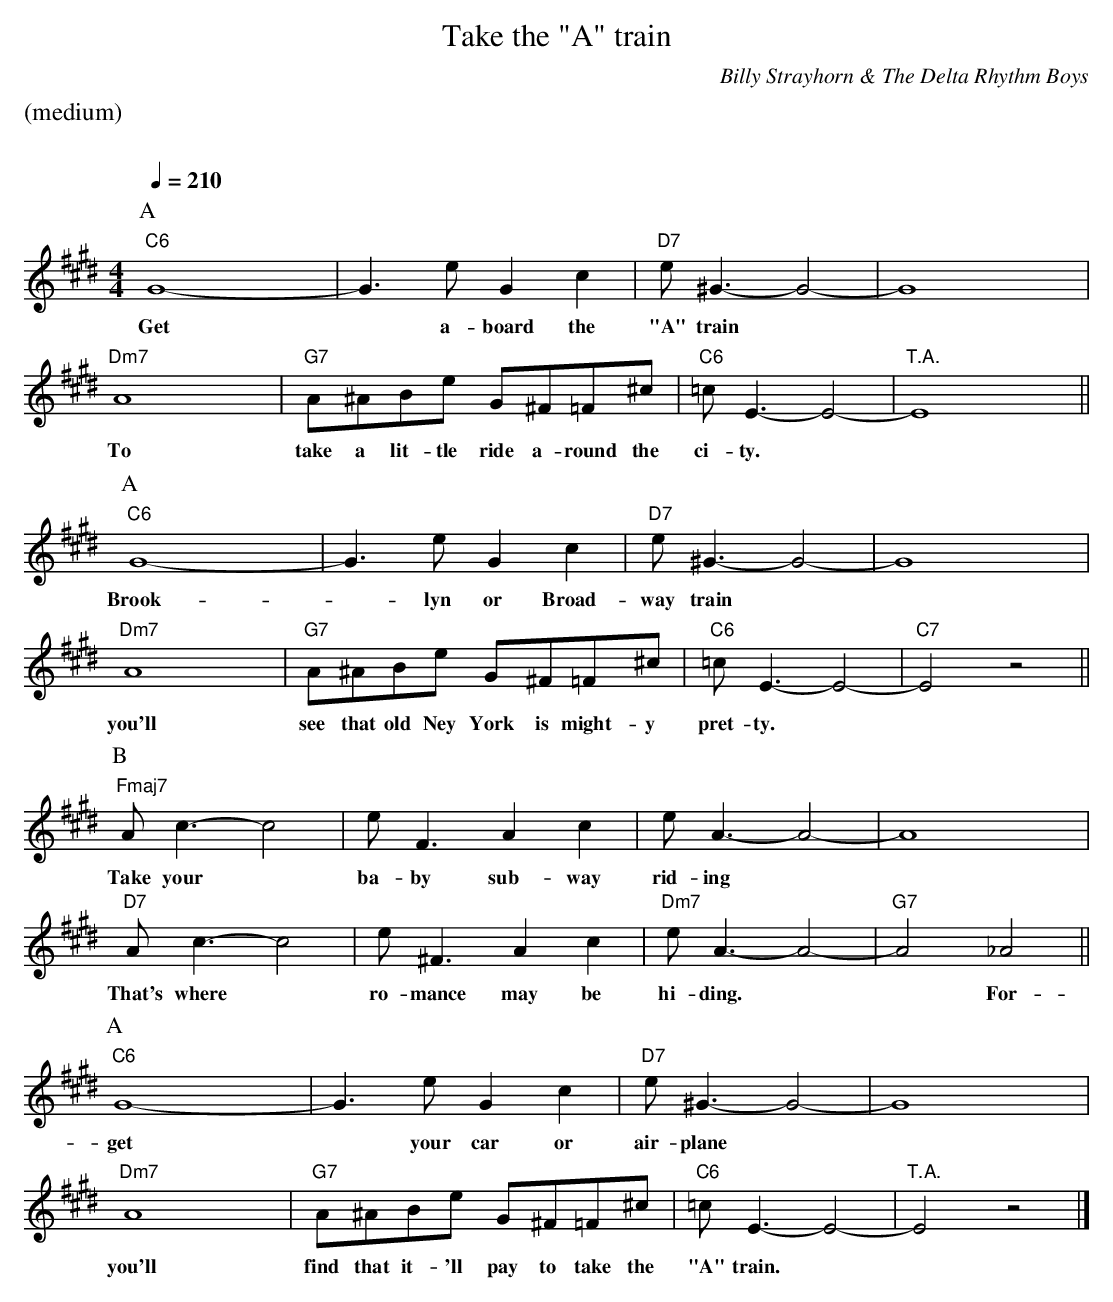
X:1
T:Take the "A" train
M:4/4
L:1/4
C:Billy Strayhorn & The Delta Rhythm Boys
Q:1/4=210
K:C
%%staves (chords melody)
K:E
%%text (medium)
%%vskip 20
P:A
V:chords
"C6"x2 x2 | x2 x2 | "D7"x2 x2 | x2 x2 |
"Dm7"x2 x2 | "G7"x2 x2 | "C6"x2 x2 | "T.A."x2 x2 ||
V:melody
G4-|G>eGc|e<^G-G2-|G4|
w:Get * a-board the "A" train **
A4|A/2^A/2B/2e/2 G/2^F/2=F/2^c/2| =c<E-E2-|E4||
w:To take a lit-tle ride a-round the ci-ty. **
P:A
V:chords
"C6"x2 x2 | x2 x2 | "D7"x2 x2 | x2 x2 |
"Dm7"x2 x2 | "G7"x2 x2 | "C6"x2 x2 | "C7"x2 x2 ||
V:melody
G4-|G>eGc|e<^G-G2-|G4|
w:Brook- * lyn or Broad-way train **
A4|A/2^A/2B/2e/2 G/2^F/2=F/2^c/2| =c<E-E2-|E2z2||
w:you'll see that old Ney York is might-y pret-ty. **
P:B
V:chords
"Fmaj7"x2 x2 | x2 x2 | x2 x2 | x2 x2 |
"D7"x2 x2 | x2 x2 | "Dm7"x2 x2 | "G7"x2 x2 ||
V:melody
A<c-c2|e<FAc|e<A-A2-|A4|
w:Take your * ba-by sub-way rid-ing **
A<c-c2|e<^FAc|e<A-A2-|A2_A2||
w:That's where* ro-mance may be hi-ding.** For-
P:A
V:chords
"C6"x2 x2 | x2 x2 | "D7"x2 x2 | x2 x2 |
"Dm7"x2 x2 | "G7"x2 x2 | "C6"x2 x2 | "T.A."x2 x2 |]
V:melody
G4-|G>eGc|e<^G-G2-|G4|
w:get* your car or air-plane**
A4|A/2^A/2B/2e/2 G/2^F/2=F/2^c/2| =c<E-E2-|E2z2|]
w:you'll find that it-'ll pay to take the "A" train.**
